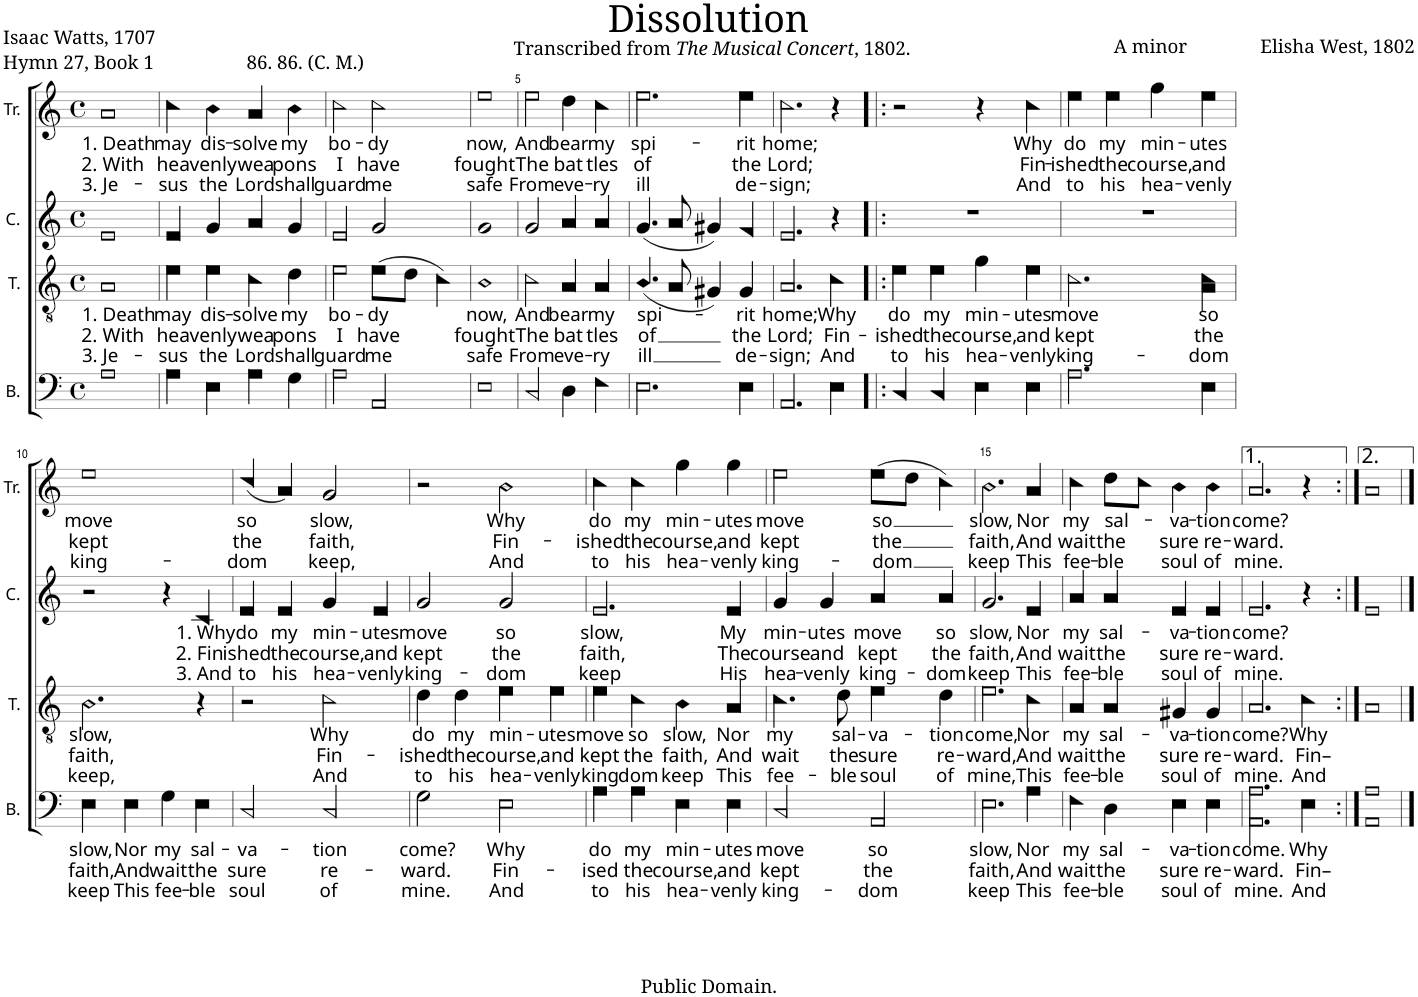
**kern	**text	**text	**text	**kern	**text	**text	**text	**kern	**text	**text	**text	**kern	**text	**text	**text
*part4	*part4	*part4	*part4	*part3	*part3	*part3	*part3	*part2	*part2	*part2	*part2	*part1	*part1	*part1	*part1
*staff4	*staff4	*staff4	*staff4	*staff3	*staff3	*staff3	*staff3	*staff2	*staff2	*staff2	*staff2	*staff1	*staff1	*staff1	*staff1
*I"B.	*	*	*	*I"T.	*	*	*	*I"C.	*	*	*	*I"Tr.	*	*	*
*I'B.	*	*	*	*I'T.	*	*	*	*I'C.	*	*	*	*I'Tr.	*	*	*
*clefF4	*	*	*	*clefGv2	*	*	*	*clefG2	*	*	*	*clefG2	*	*	*
*k[]	*	*	*	*k[]	*	*	*	*k[]	*	*	*	*k[]	*	*	*
*M4/4	*	*	*	*M4/4	*	*	*	*M4/4	*	*	*	*M4/4	*	*	*
*met(c)	*	*	*	*met(c)	*	*	*	*met(c)	*	*	*	*met(c)	*	*	*
=1	=1	=1	=1	=1	=1	=1	=1	=1	=1	=1	=1	=1	=1	=1	=1
!	!	!	!	!	!LO:LY:b	!LO:LY:b	!LO:LY:b	!	!	!	!	!	!LO:LY:b	!LO:LY:b	!LO:LY:b
1A!	.	.	.	1A!	1. Death	2. With	3. Je-	1e!	.	.	.	1a!	1. Death	2. With	3. Je-
=2	=2	=2	=2	=2	=2	=2	=2	=2	=2	=2	=2	=2	=2	=2	=2
!	!	!	!	!	!LO:LY:b	!LO:LY:b	!LO:LY:b	!	!	!	!	!	!LO:LY:b	!LO:LY:b	!LO:LY:b
4A!\	.	.	.	4e!\	may	hea-	-sus	4e!/	.	.	.	4cc!\	may	hea-	-sus
!	!	!	!	!	!LO:LY:b	!LO:LY:b	!LO:LY:b	!	!	!	!	!	!LO:LY:b	!LO:LY:b	!LO:LY:b
4E!\	.	.	.	4e!\	dis-	-venly	the	4g!/	.	.	.	4b!\	dis-	-venly	the
!	!	!	!	!	!LO:LY:b	!LO:LY:b	!LO:LY:b	!	!	!	!	!	!LO:LY:b	!LO:LY:b	!LO:LY:b
4A!\	.	.	.	4c!\	-solve	wea-	Lord	4a!/	.	.	.	4a!/	-solve	wea-	Lord
!	!	!	!	!	!LO:LY:b	!LO:LY:b	!LO:LY:b	!	!	!	!	!	!LO:LY:b	!LO:LY:b	!LO:LY:b
4G!\	.	.	.	4d!\	my	-pons	shall	4g!/	.	.	.	4b!\	my	-pons	shall
=3	=3	=3	=3	=3	=3	=3	=3	=3	=3	=3	=3	=3	=3	=3	=3
!	!	!	!	!	!LO:LY:b	!LO:LY:b	!LO:LY:b	!	!	!	!	!	!LO:LY:b	!LO:LY:b	!LO:LY:b
2A!\	.	.	.	2e!\	bo-	I	guard	2e!/	.	.	.	2cc!\	bo-	I	guard
!	!	!	!	!	!LO:LY:b	!LO:LY:b	!LO:LY:b	!	!	!	!	!	!LO:LY:b	!LO:LY:b	!LO:LY:b
2AA!/	.	.	.	(8e!\L	-dy	have	me	2g!/	.	.	.	2cc!\	-dy	have	me
.	.	.	.	8d!\J	.	.	.	.	.	.	.	.	.	.	.
.	.	.	.	4c!\)	.	.	.	.	.	.	.	.	.	.	.
=4	=4	=4	=4	=4	=4	=4	=4	=4	=4	=4	=4	=4	=4	=4	=4
!	!	!	!	!	!LO:LY:b	!LO:LY:b	!LO:LY:b	!	!	!	!	!	!LO:LY:b	!LO:LY:b	!LO:LY:b
1E!	.	.	.	1B!	now,	fought	safe	1g!	.	.	.	1ee!	now,	fought	safe
=5	=5	=5	=5	=5	=5	=5	=5	=5	=5	=5	=5	=5	=5	=5	=5
!	!	!	!	!	!LO:LY:b	!LO:LY:b	!LO:LY:b	!	!	!	!	!	!LO:LY:b	!LO:LY:b	!LO:LY:b
2C!/	.	.	.	2c!\	And	The	From	2g!/	.	.	.	2ee!\	And	The	From
!	!	!	!	!	!LO:LY:b	!LO:LY:b	!LO:LY:b	!	!	!	!	!	!LO:LY:b	!LO:LY:b	!LO:LY:b
4D!\	.	.	.	4A!/	bear	bat-	eve-	4a!/	.	.	.	4dd!\	bear	bat-	eve-
!	!	!	!	!	!LO:LY:b	!LO:LY:b	!LO:LY:b	!	!	!	!	!	!LO:LY:b	!LO:LY:b	!LO:LY:b
4F!\	.	.	.	4A!/	my	-tles	-ry	4a!/	.	.	.	4cc!\	my	-tles	-ry
=6	=6	=6	=6	=6	=6	=6	=6	=6	=6	=6	=6	=6	=6	=6	=6
!	!	!	!	!	!LO:LY:b	!LO:LY:b	!LO:LY:b	!	!	!	!	!	!LO:LY:b	!LO:LY:b	!LO:LY:b
2.E!\	.	.	.	(4.B!/	spi-	of	ill	(4.g!/	.	.	.	2.ee!\	spi-	of	ill
.	.	.	.	8A!/	.	.	.	8a!/	.	.	.	.	.	.	.
.	.	.	.	4G#X!/)	.	.	.	4g#X!/)	.	.	.	.	.	.	.
!	!	!	!	!	!LO:LY:b	!LO:LY:b	!LO:LY:b	!	!	!	!	!	!LO:LY:b	!LO:LY:b	!LO:LY:b
4E!\	.	.	.	4G#!/	-rit	the	de-	4f!/	.	.	.	4ee!\	-rit	the	de-
=7	=7	=7	=7	=7	=7	=7	=7	=7	=7	=7	=7	=7	=7	=7	=7
!	!	!	!	!	!LO:LY:b	!LO:LY:b	!LO:LY:b	!	!	!	!	!	!LO:LY:b	!LO:LY:b	!LO:LY:b
2.AA!/	.	.	.	2.A!/	home;	Lord;	-sign;	2.e!/	.	.	.	2.cc!\	home;	Lord;	-sign;
!	!	!	!	!	!LO:LY:b	!LO:LY:b	!LO:LY:b	!	!	!	!	!	!	!	!
4E!\	.	.	.	4c!\	Why	Fin-	And	4r	.	.	.	4r	.	.	.
=8!|:	=8!|:	=8!|:	=8!|:	=8!|:	=8!|:	=8!|:	=8!|:	=8!|:	=8!|:	=8!|:	=8!|:	=8!|:	=8!|:	=8!|:	=8!|:
!	!	!	!	!	!LO:LY:b	!LO:LY:b	!LO:LY:b	!	!	!	!	!	!	!	!
4C!/	.	.	.	4e!\	do	-ished	to	1r	.	.	.	2r	.	.	.
!	!	!	!	!	!LO:LY:b	!LO:LY:b	!LO:LY:b	!	!	!	!	!	!	!	!
4C!/	.	.	.	4e!\	my	the	his	.	.	.	.	.	.	.	.
!	!	!	!	!	!LO:LY:b	!LO:LY:b	!LO:LY:b	!	!	!	!	!	!	!	!
4E!\	.	.	.	4g!\	min-	course,	hea-	.	.	.	.	4r	.	.	.
!	!	!	!	!	!LO:LY:b	!LO:LY:b	!LO:LY:b	!	!	!	!	!	!LO:LY:b	!LO:LY:b	!LO:LY:b
4E!\	.	.	.	4e!\	-utes	and	-venly	.	.	.	.	4cc!\	Why	Fin-	And
=9	=9	=9	=9	=9	=9	=9	=9	=9	=9	=9	=9	=9	=9	=9	=9
!	!	!	!	!	!LO:LY:b	!LO:LY:b	!LO:LY:b	!	!	!	!	!	!LO:LY:b	!LO:LY:b	!LO:LY:b
2.A!\	.	.	.	2.c!\	move	kept	king-	1r	.	.	.	4ee!\	do	-ished	to
!	!	!	!	!	!	!	!	!	!	!	!	!	!LO:LY:b	!LO:LY:b	!LO:LY:b
.	.	.	.	.	.	.	.	.	.	.	.	4ee!\	my	the	his
!	!	!	!	!	!	!	!	!	!	!	!	!	!LO:LY:b	!LO:LY:b	!LO:LY:b
.	.	.	.	.	.	.	.	.	.	.	.	4gg!\	min-	course,	hea-
!	!	!	!	!	!LO:LY:b	!LO:LY:b	!LO:LY:b	!	!	!	!	!	!LO:LY:b	!LO:LY:b	!LO:LY:b
4E!\	.	.	.	4A!\ 4c!\	so	the	-dom	.	.	.	.	4ee!\	-utes	and	-venly
!!LO:LB:g=z
=10	=10	=10	=10	=10	=10	=10	=10	=10	=10	=10	=10	=10	=10	=10	=10
!	!LO:LY:b	!LO:LY:b	!LO:LY:b	!	!LO:LY:b	!LO:LY:b	!LO:LY:b	!	!	!	!	!	!LO:LY:b	!LO:LY:b	!LO:LY:b
4E!\	slow,	faith,	keep	2.B!\	slow,	faith,	keep,	2r	.	.	.	1ee!	move	kept	king-
!	!LO:LY:b	!LO:LY:b	!LO:LY:b	!	!	!	!	!	!	!	!	!	!	!	!
4E!\	Nor	And	This	.	.	.	.	.	.	.	.	.	.	.	.
!	!LO:LY:b	!LO:LY:b	!LO:LY:b	!	!	!	!	!	!	!	!	!	!	!	!
4G!\	my	wait	fee-	.	.	.	.	4r	.	.	.	.	.	.	.
!	!LO:LY:b	!LO:LY:b	!LO:LY:b	!	!	!	!	!	!LO:LY:b	!LO:LY:b	!LO:LY:b	!	!	!	!
4E!\	sal-	the	-ble	4r	.	.	.	4c!/	1. Why	2. Fin-	3. And	.	.	.	.
=11	=11	=11	=11	=11	=11	=11	=11	=11	=11	=11	=11	=11	=11	=11	=11
!	!LO:LY:b	!LO:LY:b	!LO:LY:b	!	!	!	!	!	!LO:LY:b	!LO:LY:b	!LO:LY:b	!	!LO:LY:b	!LO:LY:b	!LO:LY:b
2C!/	-va-	sure	soul	2r	.	.	.	4e!/	do	-ished	to	(4cc!/	so	the	-dom
!	!	!	!	!	!	!	!	!	!LO:LY:b	!LO:LY:b	!LO:LY:b	!	!	!	!
.	.	.	.	.	.	.	.	4e!/	my	the	his	4a!/)	.	.	.
!	!LO:LY:b	!LO:LY:b	!LO:LY:b	!	!LO:LY:b	!LO:LY:b	!LO:LY:b	!	!LO:LY:b	!LO:LY:b	!LO:LY:b	!	!LO:LY:b	!LO:LY:b	!LO:LY:b
2C!/	-tion	re-	of	2c!\	Why	Fin-	And	4g!/	min-	course,	hea-	2g!/	slow,	faith,	keep,
!	!	!	!	!	!	!	!	!	!LO:LY:b	!LO:LY:b	!LO:LY:b	!	!	!	!
.	.	.	.	.	.	.	.	4e!/	-utes	and	-venly	.	.	.	.
=12	=12	=12	=12	=12	=12	=12	=12	=12	=12	=12	=12	=12	=12	=12	=12
!	!LO:LY:b	!LO:LY:b	!LO:LY:b	!	!LO:LY:b	!LO:LY:b	!LO:LY:b	!	!LO:LY:b	!LO:LY:b	!LO:LY:b	!	!	!	!
2G!\	come?	-ward.	mine.	4d!\	do	-ished	to	2g!/	move	kept	king-	2r	.	.	.
!	!	!	!	!	!LO:LY:b	!LO:LY:b	!LO:LY:b	!	!	!	!	!	!	!	!
.	.	.	.	4d!\	my	the	his	.	.	.	.	.	.	.	.
!	!LO:LY:b	!LO:LY:b	!LO:LY:b	!	!LO:LY:b	!LO:LY:b	!LO:LY:b	!	!LO:LY:b	!LO:LY:b	!LO:LY:b	!	!LO:LY:b	!LO:LY:b	!LO:LY:b
2E!\	Why	Fin-	And	4e!\	min-	course,	hea-	2g!/	so	the	-dom	2b!\	Why	Fin-	And
!	!	!	!	!	!LO:LY:b	!LO:LY:b	!LO:LY:b	!	!	!	!	!	!	!	!
.	.	.	.	4e!\	-utes	and	-venly	.	.	.	.	.	.	.	.
=13	=13	=13	=13	=13	=13	=13	=13	=13	=13	=13	=13	=13	=13	=13	=13
!	!LO:LY:b	!LO:LY:b	!LO:LY:b	!	!LO:LY:b	!LO:LY:b	!LO:LY:b	!	!LO:LY:b	!LO:LY:b	!LO:LY:b	!	!LO:LY:b	!LO:LY:b	!LO:LY:b
4A!\	do	-ised	to	4e!\	move	kept	king-	2.e!/	slow,	faith,	keep	4cc!\	do	-ished	to
!	!LO:LY:b	!LO:LY:b	!LO:LY:b	!	!LO:LY:b	!LO:LY:b	!LO:LY:b	!	!	!	!	!	!LO:LY:b	!LO:LY:b	!LO:LY:b
4A!\	my	the	his	4c!\	so	the	-dom	.	.	.	.	4cc!\	my	the	his
!	!LO:LY:b	!LO:LY:b	!LO:LY:b	!	!LO:LY:b	!LO:LY:b	!LO:LY:b	!	!	!	!	!	!LO:LY:b	!LO:LY:b	!LO:LY:b
4E!\	min-	course,	hea-	4B!\	slow,	faith,	keep	.	.	.	.	4gg!\	min-	course,	hea-
!	!LO:LY:b	!LO:LY:b	!LO:LY:b	!	!LO:LY:b	!LO:LY:b	!LO:LY:b	!	!LO:LY:b	!LO:LY:b	!LO:LY:b	!	!LO:LY:b	!LO:LY:b	!LO:LY:b
4E!\	-utes	and	-venly	4A!/	Nor	And	This	4e!/	My	The	His	4gg!\	-utes	and	-venly
=14	=14	=14	=14	=14	=14	=14	=14	=14	=14	=14	=14	=14	=14	=14	=14
!	!LO:LY:b	!LO:LY:b	!LO:LY:b	!	!LO:LY:b	!LO:LY:b	!LO:LY:b	!	!LO:LY:b	!LO:LY:b	!LO:LY:b	!	!LO:LY:b	!LO:LY:b	!LO:LY:b
2C!/	move	kept	king-	4.c!\	my	wait	fee-	4g!/	min-	course	hea-	2ee!\	move	kept	king-
!	!	!	!	!	!	!	!	!	!LO:LY:b	!LO:LY:b	!LO:LY:b	!	!	!	!
.	.	.	.	.	.	.	.	4g!/	-utes	and	-venly	.	.	.	.
!	!	!	!	!	!LO:LY:b	!LO:LY:b	!LO:LY:b	!	!	!	!	!	!	!	!
.	.	.	.	8d!\	sal-	the	-ble	.	.	.	.	.	.	.	.
!	!LO:LY:b	!LO:LY:b	!LO:LY:b	!	!LO:LY:b	!LO:LY:b	!LO:LY:b	!	!LO:LY:b	!LO:LY:b	!LO:LY:b	!	!LO:LY:b	!LO:LY:b	!LO:LY:b
2AA!/	so	the	-dom	4e!\	-va-	sure	soul	4a!/	move	kept	king-	(8ee!\L	so	the	-dom
.	.	.	.	.	.	.	.	.	.	.	.	8dd!\J	.	.	.
!	!	!	!	!	!LO:LY:b	!LO:LY:b	!LO:LY:b	!	!LO:LY:b	!LO:LY:b	!LO:LY:b	!	!	!	!
.	.	.	.	4d!\	-tion	re-	of	4a!/	so	the	-dom	4cc!\)	.	.	.
=15	=15	=15	=15	=15	=15	=15	=15	=15	=15	=15	=15	=15	=15	=15	=15
!	!LO:LY:b	!LO:LY:b	!LO:LY:b	!	!LO:LY:b	!LO:LY:b	!LO:LY:b	!	!LO:LY:b	!LO:LY:b	!LO:LY:b	!	!LO:LY:b	!LO:LY:b	!LO:LY:b
2.E!\	slow,	faith,	keep	2.e!\	come,	-ward,	mine,	2.g!/	slow,	faith,	keep	2.b!\	slow,	faith,	keep
!	!LO:LY:b	!LO:LY:b	!LO:LY:b	!	!LO:LY:b	!LO:LY:b	!LO:LY:b	!	!LO:LY:b	!LO:LY:b	!LO:LY:b	!	!LO:LY:b	!LO:LY:b	!LO:LY:b
4A!\	Nor	And	This	4c!\	Nor	And	This	4e!/	Nor	And	This	4a!/	Nor	And	This
=16	=16	=16	=16	=16	=16	=16	=16	=16	=16	=16	=16	=16	=16	=16	=16
!	!LO:LY:b	!LO:LY:b	!LO:LY:b	!	!LO:LY:b	!LO:LY:b	!LO:LY:b	!	!LO:LY:b	!LO:LY:b	!LO:LY:b	!	!LO:LY:b	!LO:LY:b	!LO:LY:b
4F!\	my	wait	fee-	4A!/	my	wait	fee-	4a!/	my	wait	fee-	4cc!\	my	wait	fee-
!	!LO:LY:b	!LO:LY:b	!LO:LY:b	!	!LO:LY:b	!LO:LY:b	!LO:LY:b	!	!LO:LY:b	!LO:LY:b	!LO:LY:b	!	!LO:LY:b	!LO:LY:b	!LO:LY:b
4D!\	sal-	the	-ble	4A!/	sal-	the	-ble	4a!/	sal-	the	-ble	8dd!\L	sal-	the	-ble
.	.	.	.	.	.	.	.	.	.	.	.	8cc!\J	.	.	.
!	!LO:LY:b	!LO:LY:b	!LO:LY:b	!	!LO:LY:b	!LO:LY:b	!LO:LY:b	!	!LO:LY:b	!LO:LY:b	!LO:LY:b	!	!LO:LY:b	!LO:LY:b	!LO:LY:b
4E!\	-va-	sure	soul	4G#X!/	-va-	sure	soul	4e!/	-va-	sure	soul	4b!\	-va-	sure	soul
!	!LO:LY:b	!LO:LY:b	!LO:LY:b	!	!LO:LY:b	!LO:LY:b	!LO:LY:b	!	!LO:LY:b	!LO:LY:b	!LO:LY:b	!	!LO:LY:b	!LO:LY:b	!LO:LY:b
4E!\	-tion	re-	of	4G#!/	-tion	re-	of	4e!/	-tion	re-	of	4b!\	-tion	re-	of
=17	=17	=17	=17	=17	=17	=17	=17	=17	=17	=17	=17	=17	=17	=17	=17
!	!LO:LY:b	!LO:LY:b	!LO:LY:b	!	!LO:LY:b	!LO:LY:b	!LO:LY:b	!	!LO:LY:b	!LO:LY:b	!LO:LY:b	!	!LO:LY:b	!LO:LY:b	!LO:LY:b
2.AA!\ 2.A!\	come.	-ward.	mine.	2.A!/	come?	-ward.	mine.	2.e!/	come?	-ward.	mine.	2.a!/	come?	-ward.	mine.
!	!LO:LY:b	!LO:LY:b	!LO:LY:b	!	!LO:LY:b	!LO:LY:b	!LO:LY:b	!	!	!	!	!	!	!	!
4E!\	Why	Fin–	And	4c!\	Why	Fin–	And	4r	.	.	.	4r	.	.	.
=18:|!	=18:|!	=18:|!	=18:|!	=18:|!	=18:|!	=18:|!	=18:|!	=18:|!	=18:|!	=18:|!	=18:|!	=18:|!	=18:|!	=18:|!	=18:|!
1AA! 1A!	.	.	.	1A!	.	.	.	1e!	.	.	.	1a!	.	.	.
==	==	==	==	==	==	==	==	==	==	==	==	==	==	==	==
*-	*-	*-	*-	*-	*-	*-	*-	*-	*-	*-	*-	*-	*-	*-	*-
